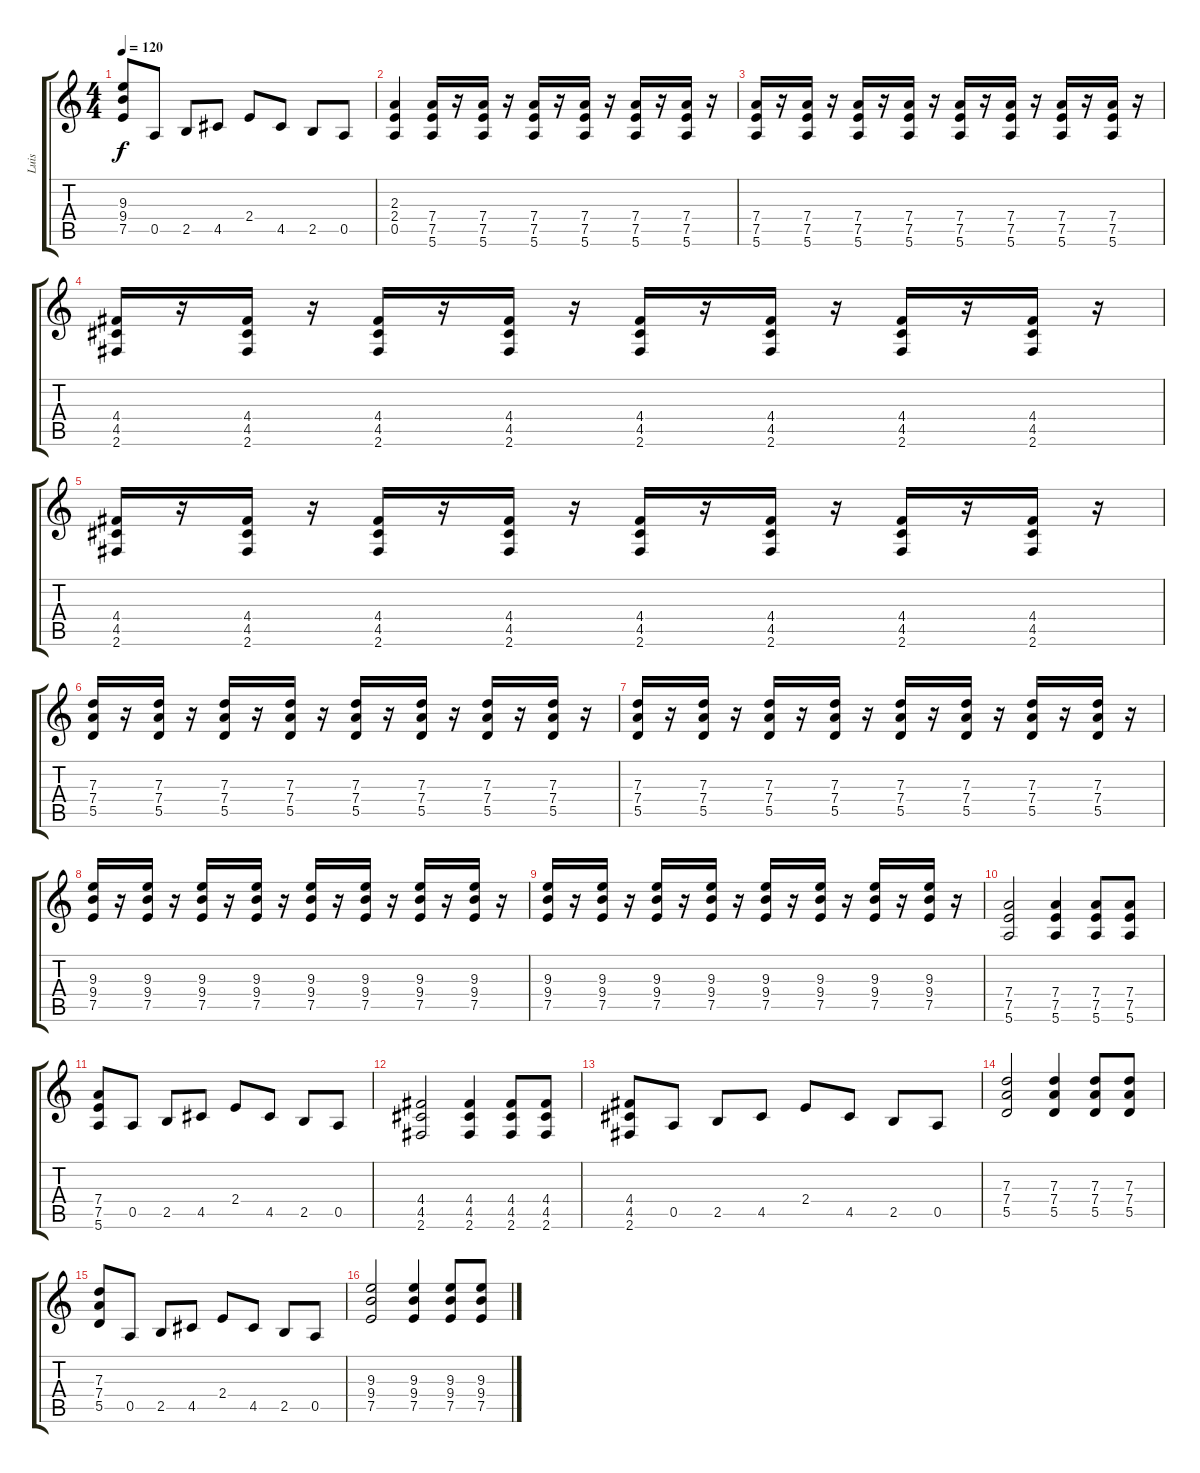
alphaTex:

\track ("Luis" "Luis") {instrument overdrivenguitar}
\staff {score tabs}
\tuning (E4 B3 G3 D3 A2 E2) {hide}
\ts (4 4)
\tempo 120
\clef g2
\ks c
(9.3{t} 9.4{t} 7.5{t}).8{dy f} 0.5.8 2.5.8 4.5.8 2.4.8 4.5.8 2.5.8 0.5.8 |
(2.3 2.4 0.5).4 (7.4 7.5 5.6).16 r.16 (7.4 7.5 5.6).16 r.16 (7.4 7.5 5.6).16 r.16 (7.4 7.5 5.6).16 r.16 (7.4 7.5 5.6).16 r.16 (7.4 7.5 5.6).16 r.16 |
(7.4 7.5 5.6).16 r.16 (7.4 7.5 5.6).16 r.16 (7.4 7.5 5.6).16 r.16 (7.4 7.5 5.6).16 r.16 (7.4 7.5 5.6).16 r.16 (7.4 7.5 5.6).16 r.16 (7.4 7.5 5.6).16 r.16 (7.4 7.5 5.6).16 r.16 |
(4.4 4.5 2.6).16 r.16 (4.4 4.5 2.6).16 r.16 (4.4 4.5 2.6).16 r.16 (4.4 4.5 2.6).16 r.16 (4.4 4.5 2.6).16 r.16 (4.4 4.5 2.6).16 r.16 (4.4 4.5 2.6).16 r.16 (4.4 4.5 2.6).16 r.16 |
(4.4 4.5 2.6).16 r.16 (4.4 4.5 2.6).16 r.16 (4.4 4.5 2.6).16 r.16 (4.4 4.5 2.6).16 r.16 (4.4 4.5 2.6).16 r.16 (4.4 4.5 2.6).16 r.16 (4.4 4.5 2.6).16 r.16 (4.4 4.5 2.6).16 r.16 |
(7.3 7.4 5.5).16 r.16 (7.3 7.4 5.5).16 r.16 (7.3 7.4 5.5).16 r.16 (7.3 7.4 5.5).16 r.16 (7.3 7.4 5.5).16 r.16 (7.3 7.4 5.5).16 r.16 (7.3 7.4 5.5).16 r.16 (7.3 7.4 5.5).16 r.16 |
(7.3 7.4 5.5).16 r.16 (7.3 7.4 5.5).16 r.16 (7.3 7.4 5.5).16 r.16 (7.3 7.4 5.5).16 r.16 (7.3 7.4 5.5).16 r.16 (7.3 7.4 5.5).16 r.16 (7.3 7.4 5.5).16 r.16 (7.3 7.4 5.5).16 r.16 |
(9.3 9.4 7.5).16 r.16 (9.3 9.4 7.5).16 r.16 (9.3 9.4 7.5).16 r.16 (9.3 9.4 7.5).16 r.16 (9.3 9.4 7.5).16 r.16 (9.3 9.4 7.5).16 r.16 (9.3 9.4 7.5).16 r.16 (9.3 9.4 7.5).16 r.16 |
(9.3 9.4 7.5).16 r.16 (9.3 9.4 7.5).16 r.16 (9.3 9.4 7.5).16 r.16 (9.3 9.4 7.5).16 r.16 (9.3 9.4 7.5).16 r.16 (9.3 9.4 7.5).16 r.16 (9.3 9.4 7.5).16 r.16 (9.3 9.4 7.5).16 r.16 |
(7.4 7.5 5.6).2 (7.4 7.5 5.6).4 (7.4 7.5 5.6).8 (7.4 7.5 5.6).8 |
(7.4 7.5 5.6).8 0.5.8 2.5.8 4.5.8 2.4.8 4.5.8 2.5.8 0.5.8 |
(4.4 4.5 2.6).2 (4.4 4.5 2.6).4 (4.4 4.5 2.6).8 (4.4 4.5 2.6).8 |
(4.4 4.5 2.6).8 0.5.8 2.5.8 4.5.8 2.4.8 4.5.8 2.5.8 0.5.8 |
(7.3 7.4 5.5).2 (7.3 7.4 5.5).4 (7.3 7.4 5.5).8 (7.3 7.4 5.5).8 |
(7.3 7.4 5.5).8 0.5.8 2.5.8 4.5.8 2.4.8 4.5.8 2.5.8 0.5.8 |
(9.3 9.4 7.5).2 (9.3 9.4 7.5).4 (9.3 9.4 7.5).8 (9.3 9.4 7.5).8
